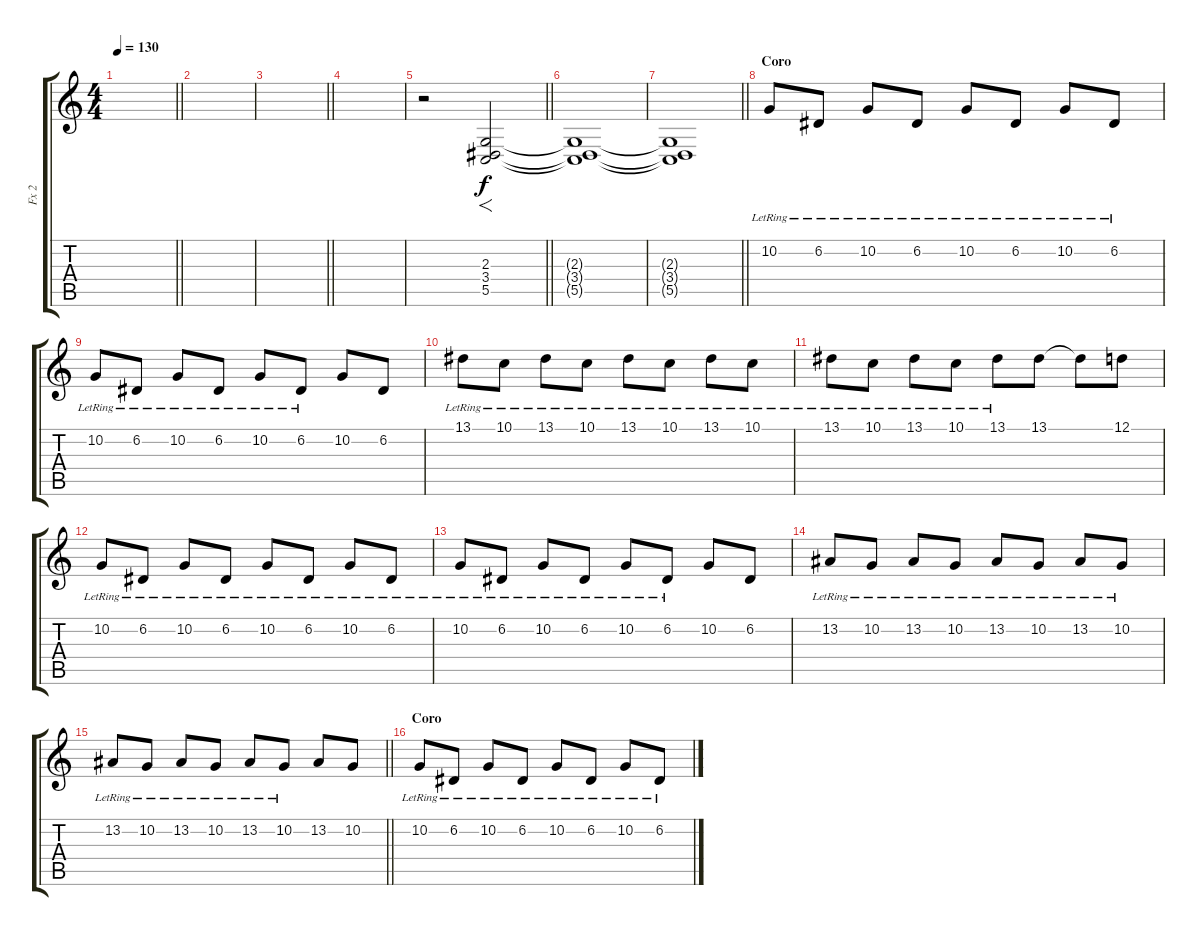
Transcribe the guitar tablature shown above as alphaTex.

\track ("Fx 2" "Fx 2") {instrument pad7halo}
\staff {score tabs}
\tuning (D4 A3 F3 C3 G2 C2) {hide}
\ts (4 4)
\tempo 130
\clef g2
\barLineRight lightlight
\ks c
|
|
\barLineRight lightlight
|
|
\barLineRight lightlight
r.2 (2.3 3.4 5.5).2{f instrument stringensemble1} |
(2.3{t} 3.4{t} 5.5{t}).1 |
\barLineRight lightlight
(2.3{t} 3.4{t} 5.5{t}).1 |
\section ("" "Coro")
10.2{lr}.8{instrument pad7halo} 6.2{lr}.8 10.2{lr}.8 6.2{lr}.8 10.2{lr}.8 6.2{lr}.8 10.2{lr}.8 6.2{lr}.8 |
10.2{lr}.8 6.2{lr}.8 10.2{lr}.8 6.2{lr}.8 10.2{lr}.8 6.2{lr}.8 10.2.8 6.2.8 |
13.1{lr}.8 10.1{lr}.8 13.1{lr}.8 10.1{lr}.8 13.1{lr}.8 10.1{lr}.8 13.1{lr}.8 10.1{lr}.8 |
13.1{lr}.8 10.1{lr}.8 13.1{lr}.8 10.1{lr}.8 13.1{lr}.8 13.1.8 13.1{t}.8 12.1.8 |
10.2{lr}.8 6.2{lr}.8 10.2{lr}.8 6.2{lr}.8 10.2{lr}.8 6.2{lr}.8 10.2{lr}.8 6.2{lr}.8 |
10.2{lr}.8 6.2{lr}.8 10.2{lr}.8 6.2{lr}.8 10.2{lr}.8 6.2{lr}.8 10.2.8 6.2.8 |
13.2{lr}.8 10.2{lr}.8 13.2{lr}.8 10.2{lr}.8 13.2{lr}.8 10.2{lr}.8 13.2{lr}.8 10.2{lr}.8 |
\barLineRight lightlight
13.2{lr}.8 10.2{lr}.8 13.2{lr}.8 10.2{lr}.8 13.2{lr}.8 10.2{lr}.8 13.2.8 10.2.8 |
\section ("" "Coro")
10.2{lr}.8 6.2{lr}.8 10.2{lr}.8 6.2{lr}.8 10.2{lr}.8 6.2{lr}.8 10.2{lr}.8 6.2{lr}.8
